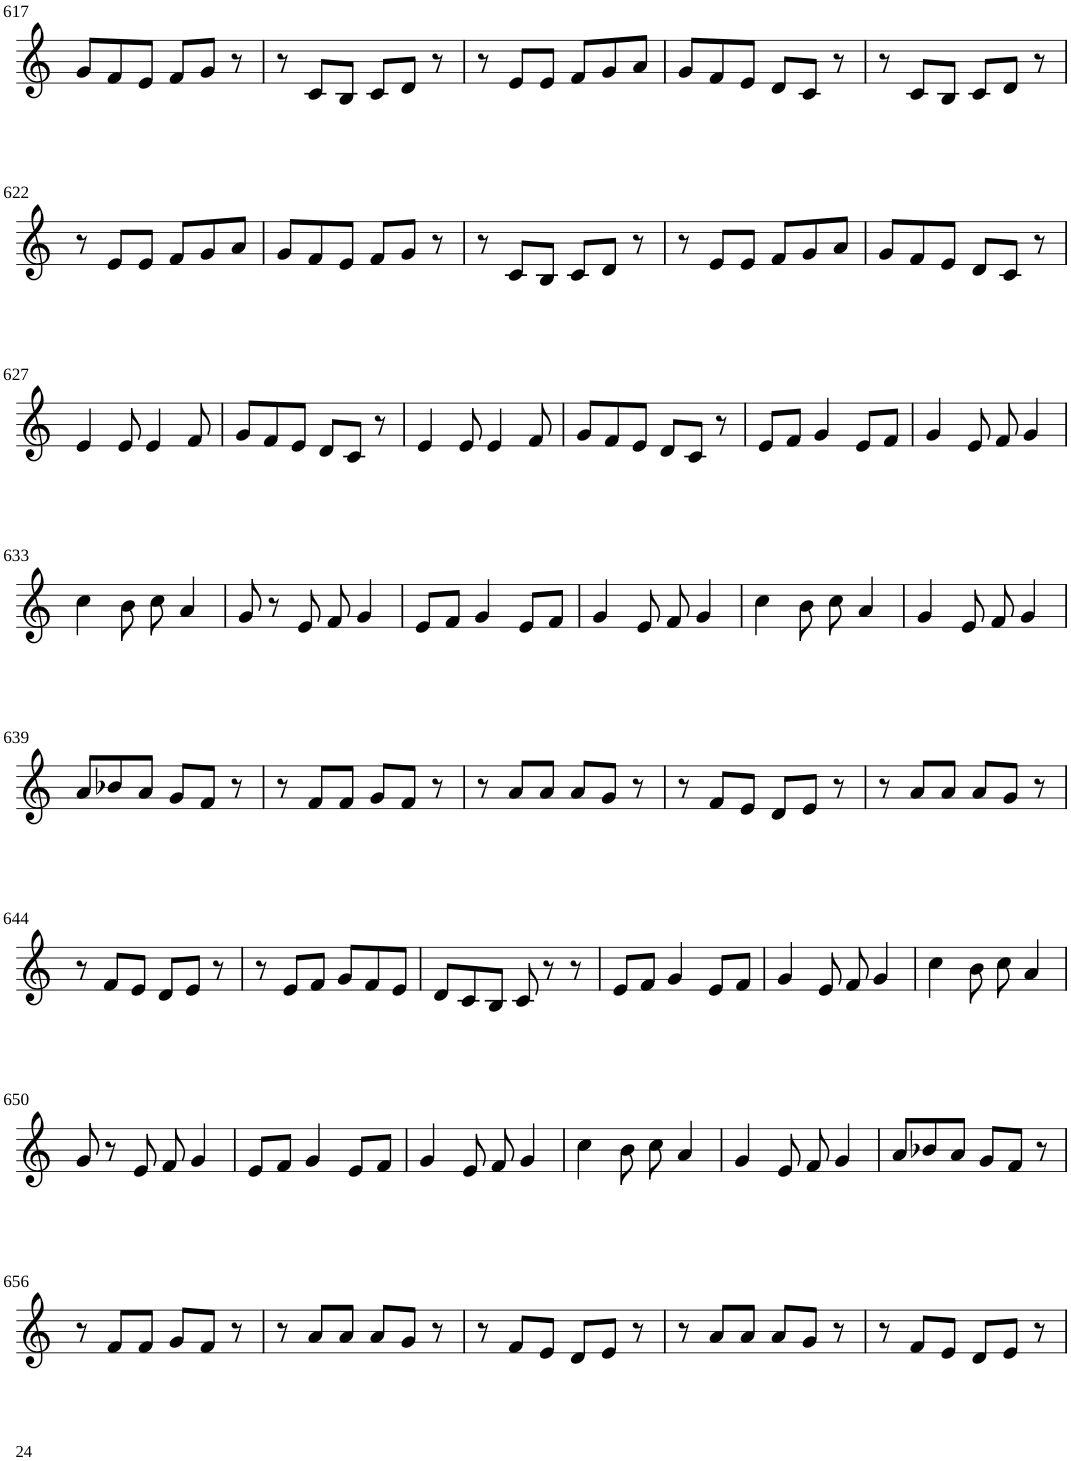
**kern
*part1
*staff1
*I"Violin
!!LO:PB:g=z
*clefG2
*k[]
*M6/8
=617
8g/L
8f/
8e/J
8f/L
8g/J
8r
=618
8r
8c/L
8B/J
8c/L
8d/J
8r
=619
8r
8e/L
8e/J
8f/L
8g/
8a/J
=620
8g/L
8f/
8e/J
8d/L
8c/J
8r
=621
8r
8c/L
8B/J
8c/L
8d/J
8r
!!LO:LB:g=z
=622
8r
8e/L
8e/J
8f/L
8g/
8a/J
=623
8g/L
8f/
8e/J
8f/L
8g/J
8r
=624
8r
8c/L
8B/J
8c/L
8d/J
8r
=625
8r
8e/L
8e/J
8f/L
8g/
8a/J
=626
8g/L
8f/
8e/J
8d/L
8c/J
8r
!!LO:LB:g=z
=627
4e/
8e/
4e/
8f/
=628
8g/L
8f/
8e/J
8d/L
8c/J
8r
=629
4e/
8e/
4e/
8f/
=630
8g/L
8f/
8e/J
8d/L
8c/J
8r
=631
8e/L
8f/J
4g/
8e/L
8f/J
=632
4g/
8e/
8f/
4g/
!!LO:LB:g=z
=633
4cc\
8b\
8cc\
4a/
=634
8g/
8r
8e/
8f/
4g/
=635
8e/L
8f/J
4g/
8e/L
8f/J
=636
4g/
8e/
8f/
4g/
=637
4cc\
8b\
8cc\
4a/
=638
4g/
8e/
8f/
4g/
!!LO:LB:g=z
=639
8a/L
8b-X/
8a/J
8g/L
8f/J
8r
=640
8r
8f/L
8f/J
8g/L
8f/J
8r
=641
8r
8a/L
8a/J
8a/L
8g/J
8r
=642
8r
8f/L
8e/J
8d/L
8e/J
8r
=643
8r
8a/L
8a/J
8a/L
8g/J
8r
!!LO:LB:g=z
=644
8r
8f/L
8e/J
8d/L
8e/J
8r
=645
8r
8e/L
8f/J
8g/L
8f/
8e/J
=646
8d/L
8c/
8B/J
8c/
8r
8r
=647
8e/L
8f/J
4g/
8e/L
8f/J
=648
4g/
8e/
8f/
4g/
=649
4cc\
8b\
8cc\
4a/
!!LO:LB:g=z
=650
8g/
8r
8e/
8f/
4g/
=651
8e/L
8f/J
4g/
8e/L
8f/J
=652
4g/
8e/
8f/
4g/
=653
4cc\
8b\
8cc\
4a/
=654
4g/
8e/
8f/
4g/
=655
8a/L
8b-X/
8a/J
8g/L
8f/J
8r
!!LO:LB:g=z
=656
8r
8f/L
8f/J
8g/L
8f/J
8r
=657
8r
8a/L
8a/J
8a/L
8g/J
8r
=658
8r
8f/L
8e/J
8d/L
8e/J
8r
=659
8r
8a/L
8a/J
8a/L
8g/J
8r
=660
8r
8f/L
8e/J
8d/L
8e/J
8r
=
*-
